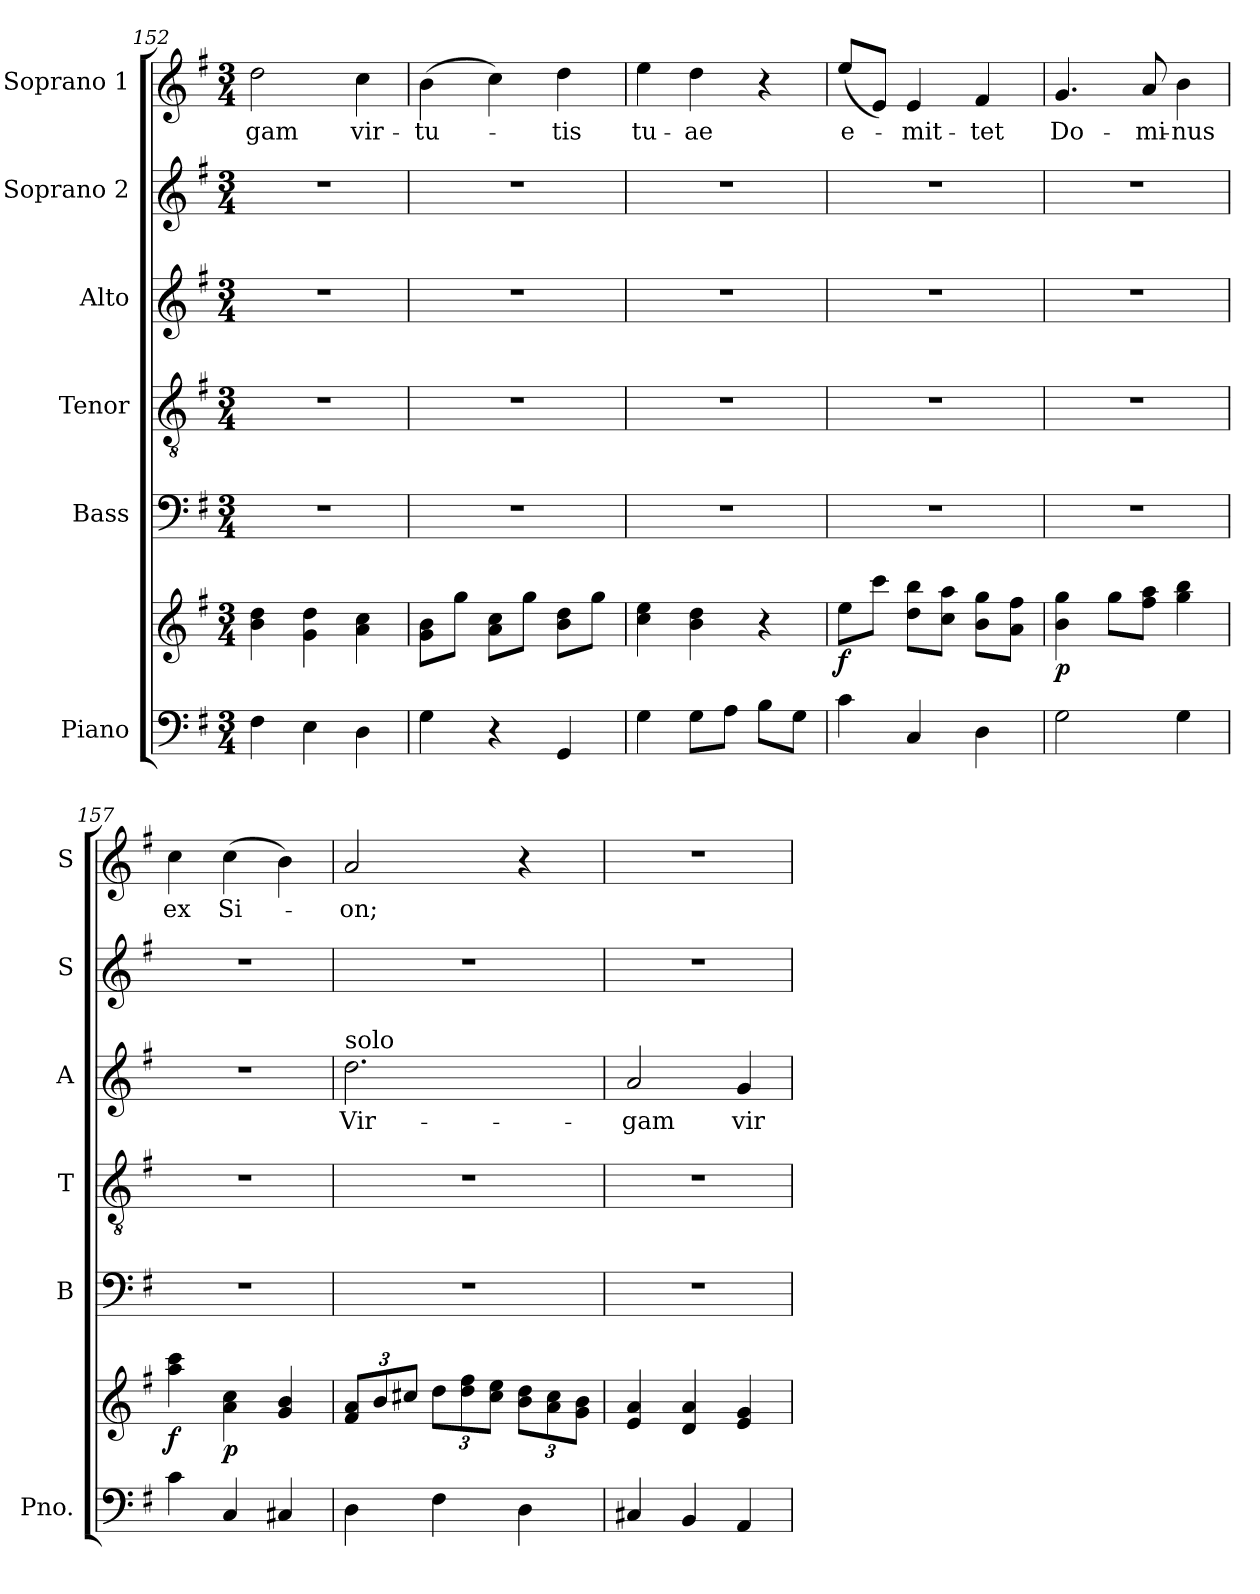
**kern	**kern	**dynam	**kern	**kern	**kern	**text	**kern	**kern	**text
*part6	*part6	*part6	*part5	*part4	*part3	*part3	*part2	*part1	*part1
*staff7	*staff6	*staff6/7	*staff5	*staff4	*staff3	*staff3	*staff2	*staff1	*staff1
*I"Piano	*	*	*I"Bass	*I"Tenor	*I"Alto	*	*I"Soprano 2	*I"Soprano 1	*
*I'Pno.	*	*	*I'B	*I'T	*I'A	*	*I'S	*I'S	*
*clefF4	*clefG2	*	*clefF4	*clefGv2	*clefG2	*	*clefG2	*clefG2	*
*k[f#]	*k[f#]	*	*k[f#]	*k[f#]	*k[f#]	*	*k[f#]	*k[f#]	*
*G:	*G:	*	*G:	*G:	*G:	*	*G:	*G:	*
*M3/4	*M3/4	*	*M3/4	*M3/4	*M3/4	*	*M3/4	*M3/4	*
=152	=152	=152	=152	=152	=152	=152	=152	=152	=152
!	!	!	!	!	!	!	!	!	!LO:LY:b
4F#\	4b\ 4dd\	.	2.r	2.r	2.r	.	2.r	2dd\	-gam
4E\	4g\ 4dd\	.	.	.	.	.	.	.	.
!	!	!	!	!	!	!	!	!	!LO:LY:b
4D\	4a\ 4cc\	.	.	.	.	.	.	4cc\	vir-
=153	=153	=153	=153	=153	=153	=153	=153	=153	=153
!	!	!	!	!	!	!	!	!	!LO:LY:b
4G\	8g\ 8b\L	.	2.r	2.r	2.r	.	2.r	(4b\	-tu-
.	8gg\J	.	.	.	.	.	.	.	.
4r	8a\ 8cc\L	.	.	.	.	.	.	4cc\)	.
.	8gg\J	.	.	.	.	.	.	.	.
!	!	!	!	!	!	!	!	!	!LO:LY:b
4GG/	8b\ 8dd\L	.	.	.	.	.	.	4dd\	-tis
.	8gg\J	.	.	.	.	.	.	.	.
=154	=154	=154	=154	=154	=154	=154	=154	=154	=154
!	!	!	!	!	!	!	!	!	!LO:LY:b
4G\	4cc\ 4ee\	.	2.r	2.r	2.r	.	2.r	4ee\	tu-
!	!	!	!	!	!	!	!	!	!LO:LY:b
8G\L	4b\ 4dd\	.	.	.	.	.	.	4dd\	-ae
8A\J	.	.	.	.	.	.	.	.	.
8B\L	4r	.	.	.	.	.	.	4r	.
8G\J	.	.	.	.	.	.	.	.	.
!!LO:PB:g=z
=155	=155	=155	=155	=155	=155	=155	=155	=155	=155
!	!	!LO:DY:b	!	!	!	!	!	!	!LO:LY:b
4c\	8ee\L	f	2.r	2.r	2.r	.	2.r	(<8ee/L	e-
.	8ccc\J	.	.	.	.	.	.	8e/J)	.
!	!	!	!	!	!	!	!	!	!LO:LY:b
4C/	8dd\ 8bb\L	.	.	.	.	.	.	4e/	-mit-
.	8cc\ 8aa\J	.	.	.	.	.	.	.	.
!	!	!	!	!	!	!	!	!	!LO:LY:b
4D\	8b\ 8gg\L	.	.	.	.	.	.	4f#/	-tet
.	8a\ 8ff#\J	.	.	.	.	.	.	.	.
=156	=156	=156	=156	=156	=156	=156	=156	=156	=156
!	!	!LO:DY:b	!	!	!	!	!	!	!LO:LY:b
2G\	4b\ 4gg\	p	2.r	2.r	2.r	.	2.r	4.g/	Do-
.	8gg\L	.	.	.	.	.	.	.	.
!	!	!	!	!	!	!	!	!	!LO:LY:b
.	8ff#\ 8aa\J	.	.	.	.	.	.	8a/	-mi-
!	!	!	!	!	!	!	!	!	!LO:LY:b
4G\	4gg\ 4bb\	.	.	.	.	.	.	4b\	-nus
=157	=157	=157	=157	=157	=157	=157	=157	=157	=157
!	!	!LO:DY:b	!	!	!	!	!	!	!LO:LY:b
4c\	4aa\ 4ccc\	f	2.r	2.r	2.r	.	2.r	4cc\	ex
!	!	!LO:DY:b	!	!	!	!	!	!	!LO:LY:b
4C/	4a\ 4cc\	p	.	.	.	.	.	(4cc\	Si-
4C#X/	4g/ 4b/	.	.	.	.	.	.	4b\)	.
=158	=158	=158	=158	=158	=158	=158	=158	=158	=158
!	!	!	!	!	!LO:TX:a:t=solo	!	!	!	!
!	!	!	!	!	!	!LO:LY:b	!	!	!LO:LY:b
4D\	12f#/ 12a/L	.	2.r	2.r	2.dd\	Vir-	2.r	2a/	-on;
.	12b/	.	.	.	.	.	.	.	.
.	12cc#X/J	.	.	.	.	.	.	.	.
4F#\	12dd\L	.	.	.	.	.	.	.	.
.	12dd\ 12ff#\	.	.	.	.	.	.	.	.
.	12cc#\ 12ee\J	.	.	.	.	.	.	.	.
4D\	12b\ 12dd\L	.	.	.	.	.	.	4r	.
.	12a\ 12cc#\	.	.	.	.	.	.	.	.
.	12g\ 12b\J	.	.	.	.	.	.	.	.
!!LO:LB:g=z
=159	=159	=159	=159	=159	=159	=159	=159	=159	=159
!	!	!	!	!	!	!LO:LY:b	!	!	!
4C#X/	4e/ 4a/	.	2.r	2.r	2a/	-gam	2.r	2.r	.
4BB/	4d/ 4a/	.	.	.	.	.	.	.	.
!	!	!	!	!	!	!LO:LY:b	!	!	!
4AA/	4e/ 4g/	.	.	.	4g/	vir-	.	.	.
=	=	=	=	=	=	=	=	=	=
*-	*-	*-	*-	*-	*-	*-	*-	*-	*-
